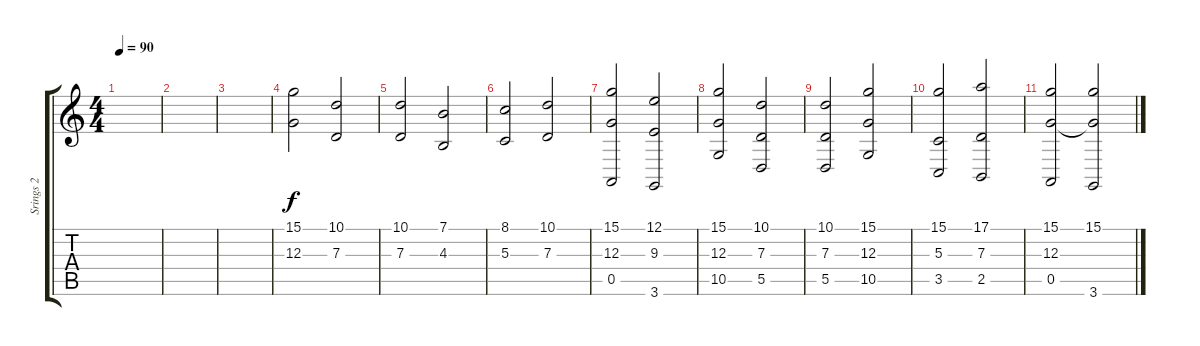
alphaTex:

\track ("Srings 2" "Srings 2") {instrument stringensemble1}
\staff {score tabs}
\tuning (E4 B3 G3 D3 A2 E2) {hide}
\ts (4 4)
\tempo 90
\clef g2
\ks c
|
|
|
(15.1 12.3).2 (10.1 7.3).2 |
(10.1 7.3).2 (7.1 4.3).2 |
(8.1 5.3).2 (10.1 7.3).2 |
(15.1 12.3 0.5).2 (12.1 9.3 3.6).2 |
(15.1 12.3 10.5).2 (10.1 7.3 5.5).2 |
(10.1 7.3 5.5).2 (15.1 12.3 10.5).2 |
(15.1 5.3 3.5).2 (17.1 7.3 2.5).2 |
(15.1 12.3 0.5).2 (15.1 12.3{t} 3.6).2
